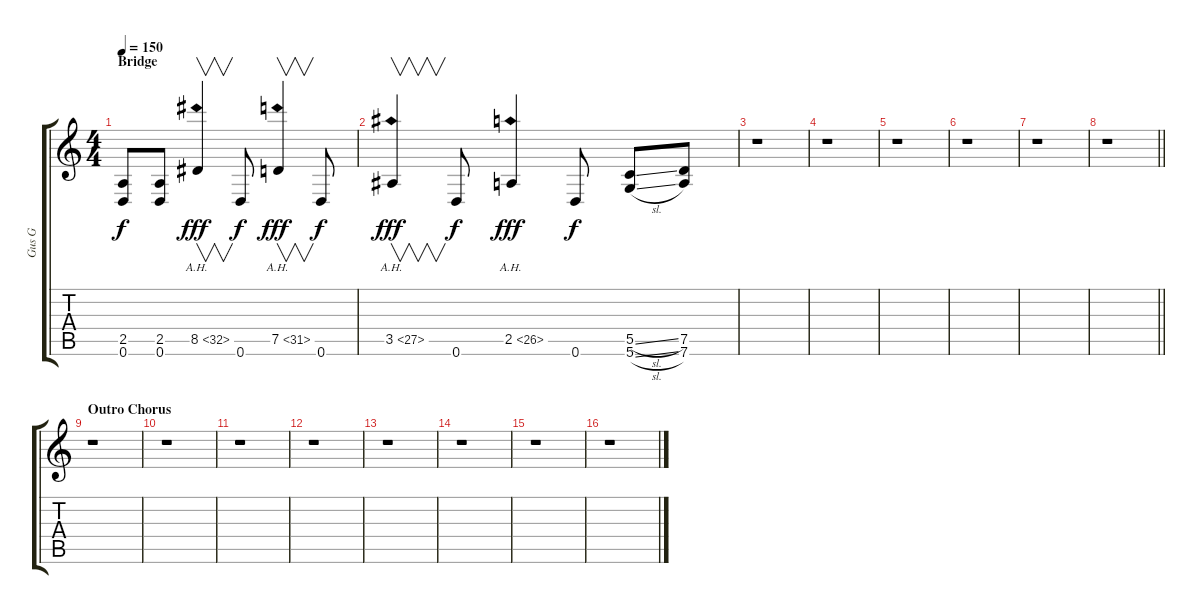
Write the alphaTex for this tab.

\track ("Gus G" "Gus G") {instrument distortionguitar}
\staff {score tabs}
\tuning (D4 A3 F3 C3 G2 D2) {hide}
\ts (4 4)
\section ("" "Bridge")
\tempo 150
\clef g2
\ks c
(2.5 0.6).8{dy f volume 16} (2.5 0.6).8 8.5{ah 24}.4{v dy fff} 0.6.8{dy f} 7.5{ah 24}.4{v dy fff} 0.6.8{dy f} |
3.5{ah 24}.4{v dy fff} 0.6.8{dy f} 2.5{ah 24}.4{dy fff} 0.6.8{dy f} (5.5{sl} 5.6{sl}).8 (7.5 7.6).8 |
r.1 |
r.1 |
r.1 |
r.1 |
r.1 |
\barLineRight lightlight
r.1 |
\section ("" "Outro Chorus")
r.1 |
r.1 |
r.1 |
r.1 |
r.1 |
r.1 |
r.1 |
r.1
